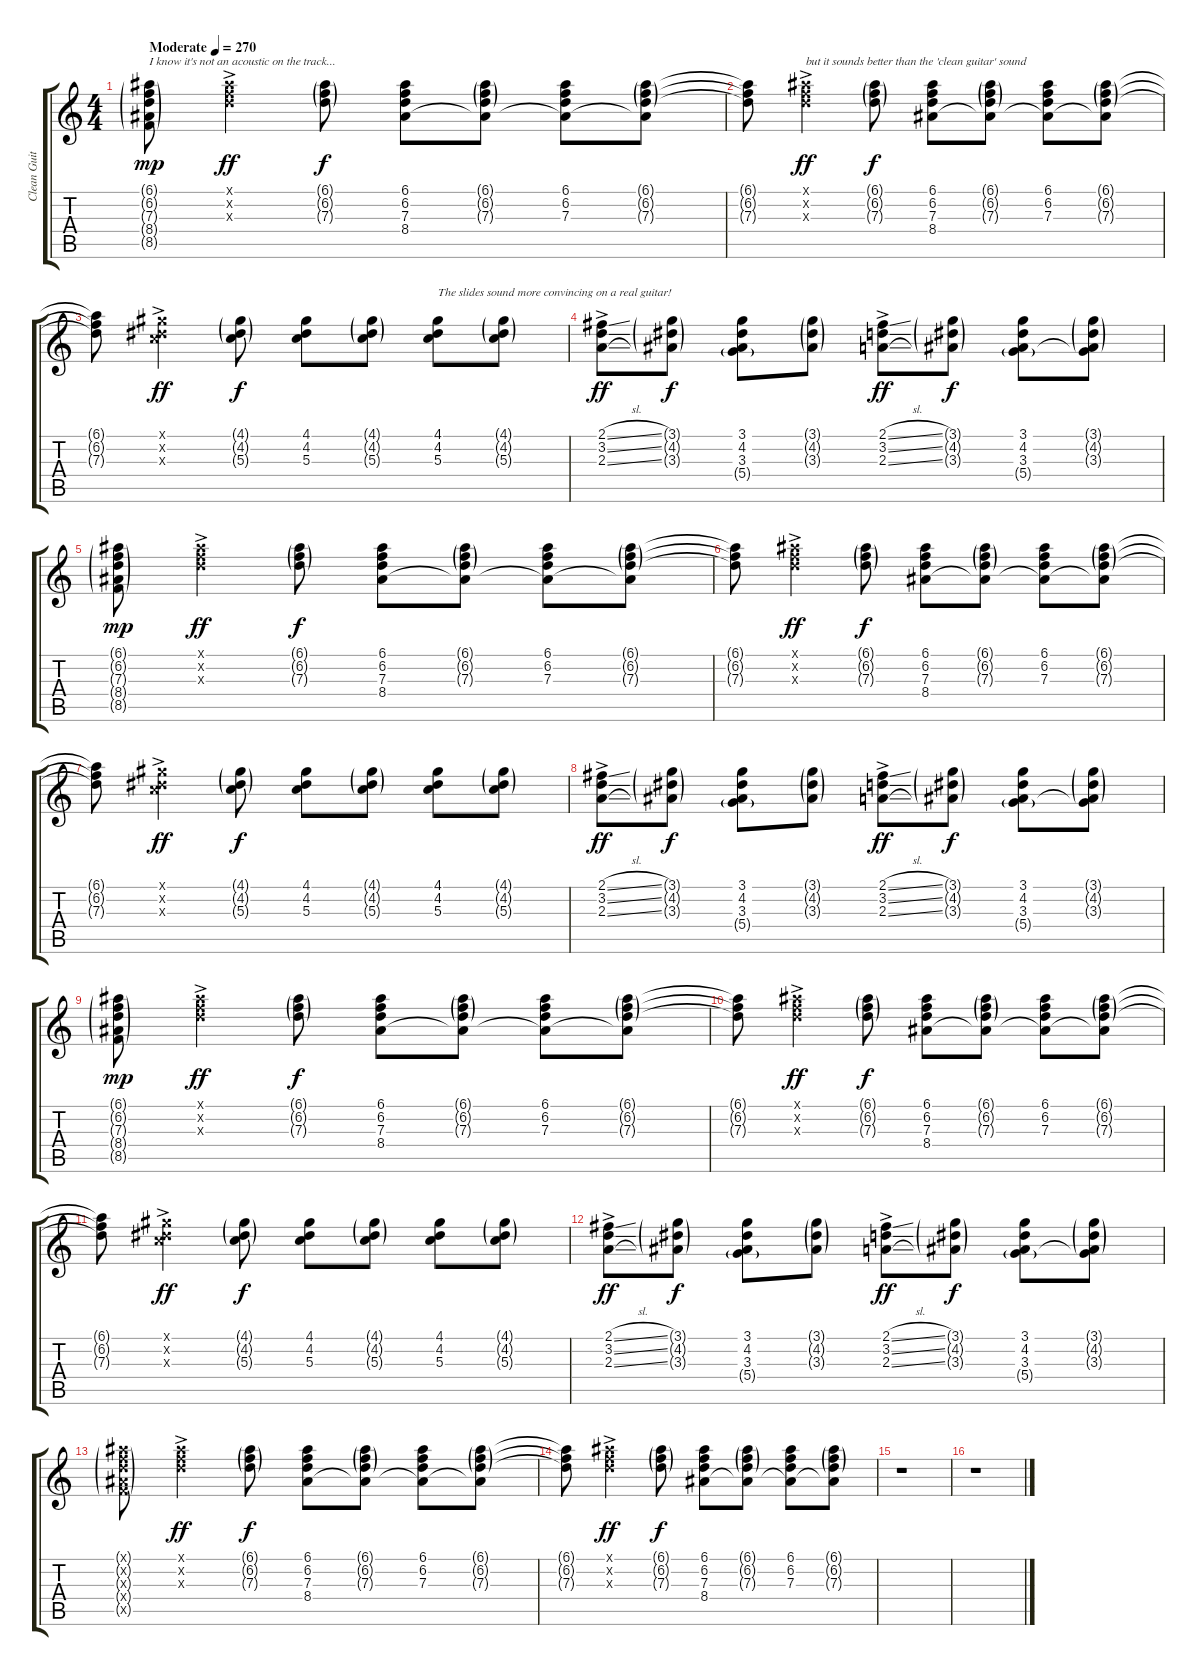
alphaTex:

\track ("Clean Guitar" "Clean Guit") {instrument acousticguitarsteel}
\staff {score tabs}
\tuning (E4 B3 G3 D3 A2 E2) {hide}
\ts (4 4)
\tempo (270 "Moderate")
\clef g2
\ks c
(6.1{g} 6.2{g} 7.3{g} 8.4{g} 8.5{g}).8{txt "I know it's not an acoustic on the track..." dy mp instrument acousticguitarsteel} (6.1{ac x} 6.2{ac x} 7.3{ac x}).4{dy ff} (6.1{g} 6.2{g} 7.3{g}).8{dy f} (6.1 6.2 7.3 8.4).8 (6.1{g} 6.2{g} 7.3{g} 8.4{t}).8 (6.1 6.2 7.3 8.4{t}).8 (6.1{g} 6.2{g} 7.3{g} 8.4{t}).8 |
(6.1{t} 6.2{t} 7.3{t}).8 (6.1{ac x} 6.2{ac x} 7.3{ac x}).4{txt "but it sounds better than the 'clean guitar' sound" dy ff} (6.1{g} 6.2{g} 7.3{g}).8{dy f} (6.1 6.2 7.3 8.4).8 (6.1{g} 6.2{g} 7.3{g} 8.4{t}).8 (6.1 6.2 7.3 8.4{t}).8 (6.1{g} 6.2{g} 7.3{g} 8.4{t}).8 |
(6.1{t} 6.2{t} 7.3{t}).8 (4.1{ac x} 4.2{ac x} 5.3{ac x}).4{dy ff} (4.1{g} 4.2{g} 5.3{g}).8{dy f} (4.1 4.2 5.3).8 (4.1{g} 4.2{g} 5.3{g}).8 (4.1 4.2 5.3).8{txt "The slides sound more convincing on a real guitar!"} (4.1{g} 4.2{g} 5.3{g}).8 |
(2.1{sl ac} 3.2{sl ac} 2.3{sl ac}).8{dy ff} (3.1{g} 4.2{g} 3.3{g}).8{dy f} (3.1 4.2 3.3 5.4{g}).8 (3.1{g} 4.2{g} 3.3{g}).8 (2.1{sl ac} 3.2{sl ac} 2.3{sl ac}).8{dy ff} (3.1{g} 4.2{g} 3.3{g}).8{dy f} (3.1 4.2 3.3 5.4{g}).8 (3.1{g} 4.2{g} 3.3{g} 5.4{t}).8 |
(6.1{g} 6.2{g} 7.3{g} 8.4{g} 8.5{g}).8{dy mp} (6.1{ac x} 6.2{ac x} 7.3{ac x}).4{dy ff} (6.1{g} 6.2{g} 7.3{g}).8{dy f} (6.1 6.2 7.3 8.4).8 (6.1{g} 6.2{g} 7.3{g} 8.4{t}).8 (6.1 6.2 7.3 8.4{t}).8 (6.1{g} 6.2{g} 7.3{g} 8.4{t}).8 |
(6.1{t} 6.2{t} 7.3{t}).8 (6.1{ac x} 6.2{ac x} 7.3{ac x}).4{dy ff} (6.1{g} 6.2{g} 7.3{g}).8{dy f} (6.1 6.2 7.3 8.4).8 (6.1{g} 6.2{g} 7.3{g} 8.4{t}).8 (6.1 6.2 7.3 8.4{t}).8 (6.1{g} 6.2{g} 7.3{g} 8.4{t}).8 |
(6.1{t} 6.2{t} 7.3{t}).8 (4.1{ac x} 4.2{ac x} 5.3{ac x}).4{dy ff} (4.1{g} 4.2{g} 5.3{g}).8{dy f} (4.1 4.2 5.3).8 (4.1{g} 4.2{g} 5.3{g}).8 (4.1 4.2 5.3).8 (4.1{g} 4.2{g} 5.3{g}).8 |
(2.1{sl ac} 3.2{sl ac} 2.3{sl ac}).8{dy ff} (3.1{g} 4.2{g} 3.3{g}).8{dy f} (3.1 4.2 3.3 5.4{g}).8 (3.1{g} 4.2{g} 3.3{g}).8 (2.1{sl ac} 3.2{sl ac} 2.3{sl ac}).8{dy ff} (3.1{g} 4.2{g} 3.3{g}).8{dy f} (3.1 4.2 3.3 5.4{g}).8 (3.1{g} 4.2{g} 3.3{g} 5.4{t}).8 |
(6.1{g} 6.2{g} 7.3{g} 8.4{g} 8.5{g}).8{dy mp} (6.1{ac x} 6.2{ac x} 7.3{ac x}).4{dy ff} (6.1{g} 6.2{g} 7.3{g}).8{dy f} (6.1 6.2 7.3 8.4).8 (6.1{g} 6.2{g} 7.3{g} 8.4{t}).8 (6.1 6.2 7.3 8.4{t}).8 (6.1{g} 6.2{g} 7.3{g} 8.4{t}).8 |
(6.1{t} 6.2{t} 7.3{t}).8 (6.1{ac x} 6.2{ac x} 7.3{ac x}).4{dy ff} (6.1{g} 6.2{g} 7.3{g}).8{dy f} (6.1 6.2 7.3 8.4).8 (6.1{g} 6.2{g} 7.3{g} 8.4{t}).8 (6.1 6.2 7.3 8.4{t}).8 (6.1{g} 6.2{g} 7.3{g} 8.4{t}).8 |
(6.1{t} 6.2{t} 7.3{t}).8 (4.1{ac x} 4.2{ac x} 5.3{ac x}).4{dy ff} (4.1{g} 4.2{g} 5.3{g}).8{dy f} (4.1 4.2 5.3).8 (4.1{g} 4.2{g} 5.3{g}).8 (4.1 4.2 5.3).8 (4.1{g} 4.2{g} 5.3{g}).8 |
(2.1{sl ac} 3.2{sl ac} 2.3{sl ac}).8{dy ff} (3.1{g} 4.2{g} 3.3{g}).8{dy f} (3.1 4.2 3.3 5.4{g}).8 (3.1{g} 4.2{g} 3.3{g}).8 (2.1{sl ac} 3.2{sl ac} 2.3{sl ac}).8{dy ff} (3.1{g} 4.2{g} 3.3{g}).8{dy f} (3.1 4.2 3.3 5.4{g}).8 (3.1{g} 4.2{g} 3.3{g} 5.4{t}).8 |
(6.1{g x} 6.2{g x} 7.3{g x} 8.4{g x} 8.5{g x}).8 (6.1{ac x} 6.2{ac x} 7.3{ac x}).4{dy ff} (6.1{g} 6.2{g} 7.3{g}).8{dy f} (6.1 6.2 7.3 8.4).8 (6.1{g} 6.2{g} 7.3{g} 8.4{t}).8 (6.1 6.2 7.3 8.4{t}).8 (6.1{g} 6.2{g} 7.3{g} 8.4{t}).8 |
(6.1{t} 6.2{t} 7.3{t}).8 (6.1{ac x} 6.2{ac x} 7.3{ac x}).4{dy ff} (6.1{g} 6.2{g} 7.3{g}).8{dy f} (6.1 6.2 7.3 8.4).8 (6.1{g} 6.2{g} 7.3{g} 8.4{t}).8 (6.1 6.2 7.3 8.4{t}).8 (6.1{g} 6.2{g} 7.3{g} 8.4{t}).8 |
r.1 |
r.1
